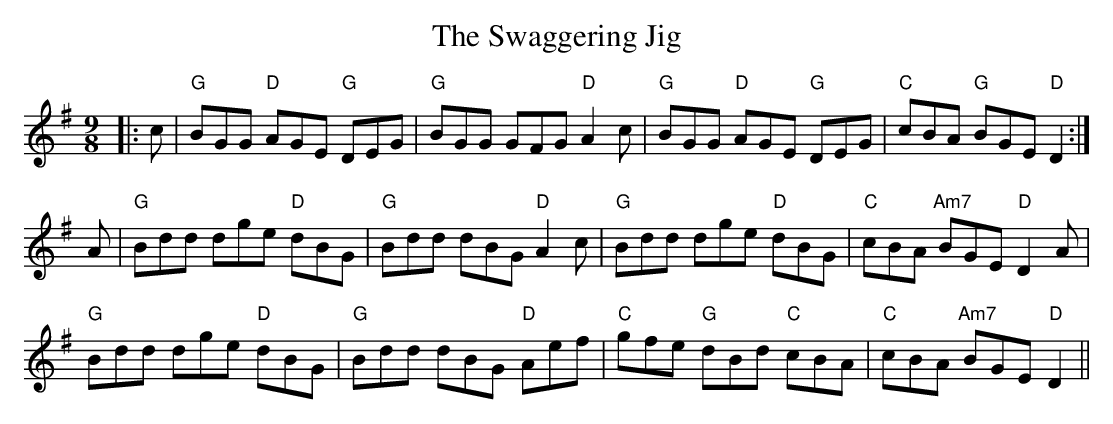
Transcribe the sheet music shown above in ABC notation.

X:1
T: The Swaggering Jig
M: 9/8
L: 1/8
K: Gmaj
|:c|"G"BGG "D"AGE "G"DEG|"G"BGG GFG "D"A2c|"G"BGG "D"AGE "G"DEG|"C"cBA "G"BGE "D"D2:|
A|"G"Bdd dge "D"dBG|"G"Bdd dBG "D"A2c|"G"Bdd dge "D"dBG|"C"cBA "Am7"BGE "D"D2A|
"G"Bdd dge "D"dBG|"G"Bdd dBG "D"Aef|"C"gfe "G"dBd "C"cBA|"C"cBA "Am7"BGE "D"D2||
